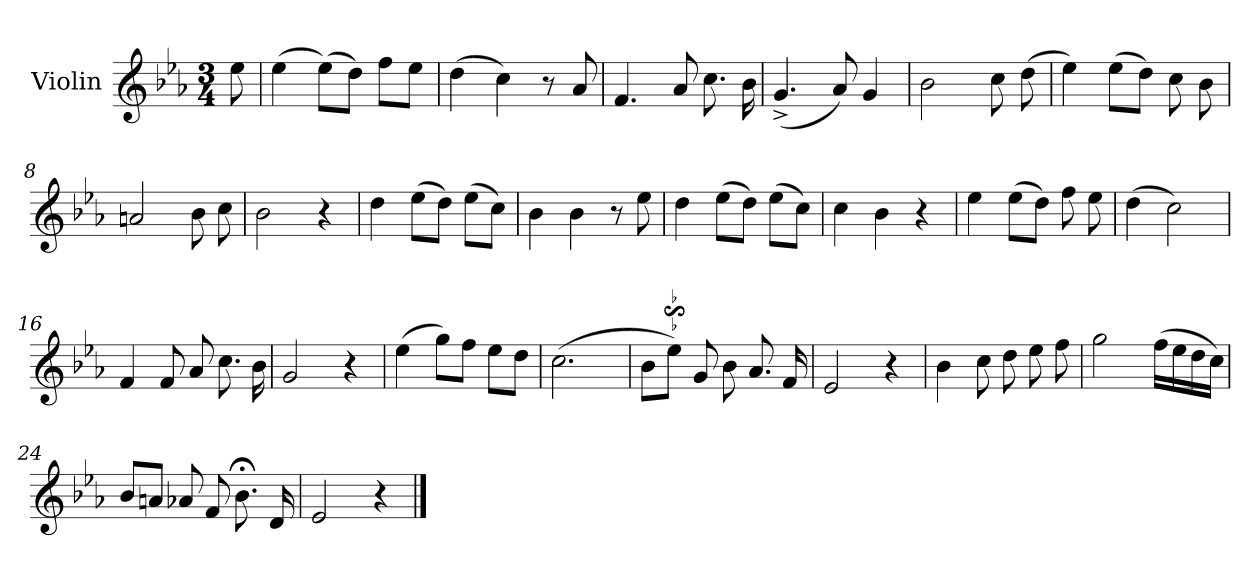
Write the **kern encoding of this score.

**kern	**dynam
*part1	*part1
*staff1	*staff1
*I"Violin	*
*I'Vln.	*
*clefG2	*
*k[b-e-a-]	*
*M3/4	*
=1	=1
8ee-	Andantino
=2	=2
(4ee-	.
(8ee-L)	.
8ddJ)	.
8ffL	.
8ee-J	.
=3	=3
(4dd	.
4cc)	.
8r	.
8a-	.
=4	=4
4.f	.
8a-	.
8.cc	.
16b-	.
=5	=5
(4.g^	.
8a-)	.
4g	.
=6	=6
2b-	.
8cc	.
(8dd	.
=7	=7
4ee-)	.
(8ee-L	.
8ddJ)	.
8cc	.
8b-	.
!!LO:LB:g=z
=8	=8
2an	.
8b-	.
8cc	.
=9	=9
2b-	.
4r	.
=10	=10
4dd	.
(8ee-L	.
8ddJ)	.
(8ee-L	.
8ccJ)	.
=11	=11
4b-	.
4b-	.
8r	.
8ee-	.
=12	=12
4dd	.
(8ee-L	.
8ddJ)	.
(8ee-L	.
8ccJ)	.
=13	=13
4cc	.
4b-	.
4r	.
=14	=14
4ee-	.
(8ee-L	.
8ddJ)	.
8ff	.
8ee-	.
=15	=15
(4dd	.
2cc)	.
!!LO:LB:g=z
=16	=16
4f	.
8f	.
8a-	.
8.cc	.
16b-	.
=17	=17
2g	.
4r	.
=18	=18
(4ee-	.
8ggL)	.
8ffJ	.
8ee-L	.
8ddJ	.
=19	=19
(2.cc	.
=20	=20
8b-L	.
8ee-s$SsJ)	.
8g	.
(8b-	.
8.a-	.
16f	.
=21	=21
2e-	.
4r	.
!!LO:LB:g=z
=22	=22
4b-	.
8cc	.
8dd	.
8ee-	.
8ff	.
=23	=23
2gg	.
(16ffLL	.
16ee-	.
16dd	.
16ccJJ)	.
=24	=24
8b-L	.
8anJ	.
8a-X	.
8f	.
8.b-;<	.
16d	.
=25	=25
2e-	.
4r	.
==	==
*-	*-
